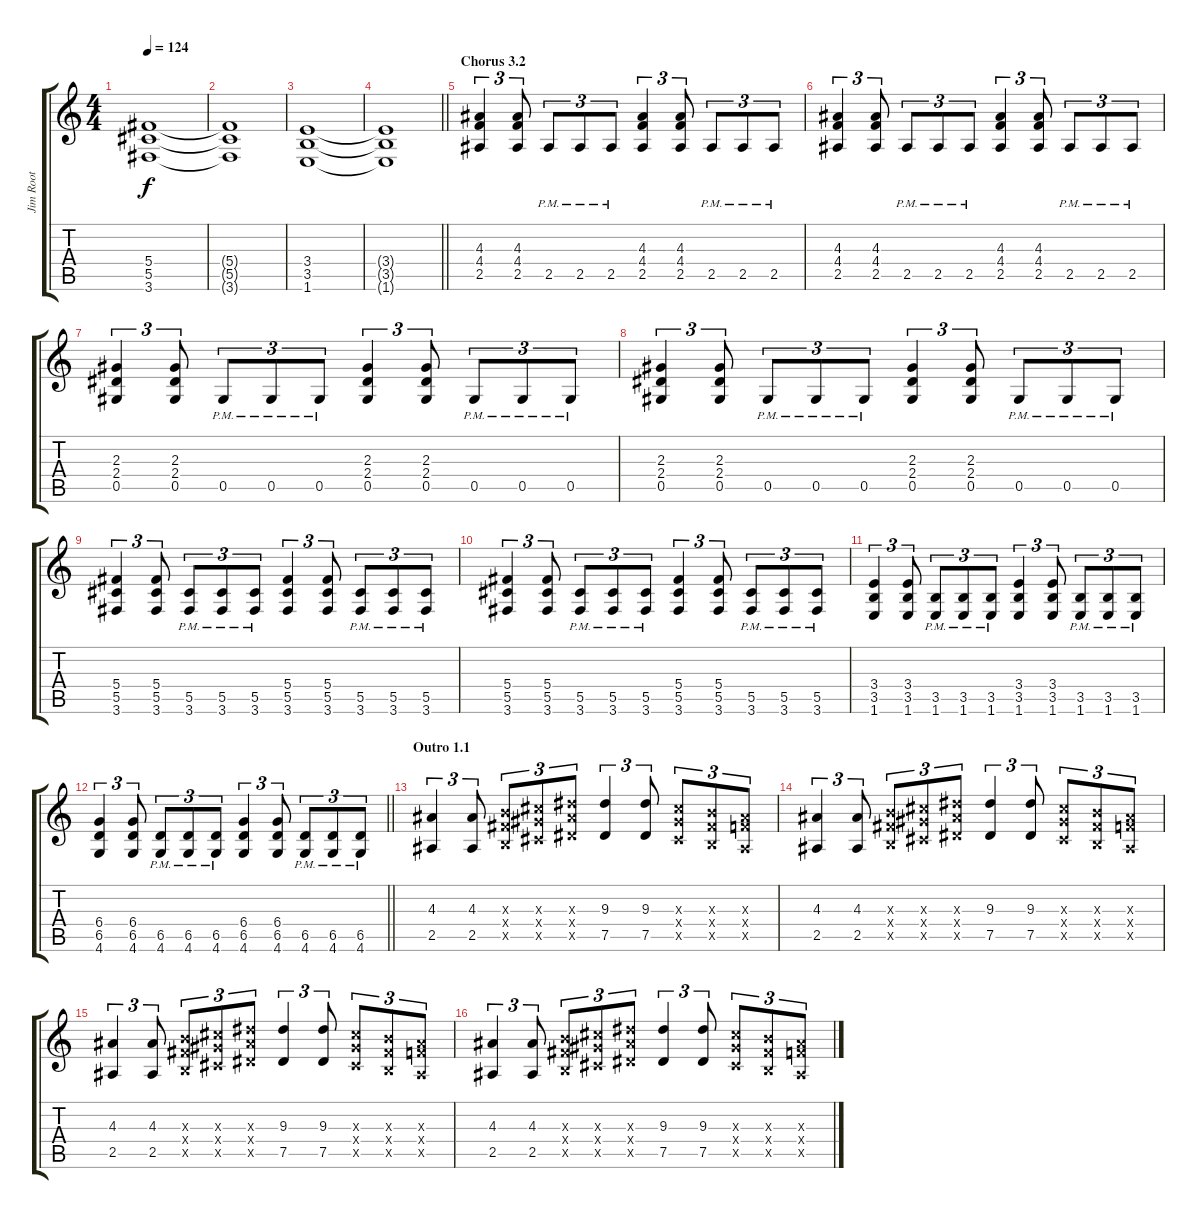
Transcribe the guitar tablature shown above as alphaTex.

\track ("Jim Root" "Jim Root") {instrument distortionguitar}
\staff {score tabs}
\tuning (Eb4 Bb3 Gb3 Db3 Ab2 Eb2) {hide}
\ts (4 4)
\tempo 124
\clef g2
\ks c
(5.4 5.5 3.6).1{dy f} |
(5.4{t} 5.5{t} 3.6{t}).1 |
(3.4 3.5 1.6).1 |
\barLineRight lightlight
(3.4{t} 3.5{t} 1.6{t}).1 |
\section ("" "Chorus 3.2")
(4.3 4.4 2.5).4{tu (3 2)} (4.3 4.4 2.5).8{tu (3 2)} 2.5{pm}.8{tu (3 2)} 2.5{pm}.8{tu (3 2)} 2.5{pm}.8{tu (3 2)} (4.3 4.4 2.5).4{tu (3 2)} (4.3 4.4 2.5).8{tu (3 2)} 2.5{pm}.8{tu (3 2)} 2.5{pm}.8{tu (3 2)} 2.5{pm}.8{tu (3 2)} |
(4.3 4.4 2.5).4{tu (3 2)} (4.3 4.4 2.5).8{tu (3 2)} 2.5{pm}.8{tu (3 2)} 2.5{pm}.8{tu (3 2)} 2.5{pm}.8{tu (3 2)} (4.3 4.4 2.5).4{tu (3 2)} (4.3 4.4 2.5).8{tu (3 2)} 2.5{pm}.8{tu (3 2)} 2.5{pm}.8{tu (3 2)} 2.5{pm}.8{tu (3 2)} |
(2.3 2.4 0.5).4{tu (3 2)} (2.3 2.4 0.5).8{tu (3 2)} 0.5{pm}.8{tu (3 2)} 0.5{pm}.8{tu (3 2)} 0.5{pm}.8{tu (3 2)} (2.3 2.4 0.5).4{tu (3 2)} (2.3 2.4 0.5).8{tu (3 2)} 0.5{pm}.8{tu (3 2)} 0.5{pm}.8{tu (3 2)} 0.5{pm}.8{tu (3 2)} |
(2.3 2.4 0.5).4{tu (3 2)} (2.3 2.4 0.5).8{tu (3 2)} 0.5{pm}.8{tu (3 2)} 0.5{pm}.8{tu (3 2)} 0.5{pm}.8{tu (3 2)} (2.3 2.4 0.5).4{tu (3 2)} (2.3 2.4 0.5).8{tu (3 2)} 0.5{pm}.8{tu (3 2)} 0.5{pm}.8{tu (3 2)} 0.5{pm}.8{tu (3 2)} |
(5.4 5.5 3.6).4{tu (3 2)} (5.4 5.5 3.6).8{tu (3 2)} (5.5{pm} 3.6{pm}).8{tu (3 2)} (5.5{pm} 3.6{pm}).8{tu (3 2)} (5.5{pm} 3.6{pm}).8{tu (3 2)} (5.4 5.5 3.6).4{tu (3 2)} (5.4 5.5 3.6).8{tu (3 2)} (5.5{pm} 3.6{pm}).8{tu (3 2)} (5.5{pm} 3.6{pm}).8{tu (3 2)} (5.5{pm} 3.6{pm}).8{tu (3 2)} |
(5.4 5.5 3.6).4{tu (3 2)} (5.4 5.5 3.6).8{tu (3 2)} (5.5{pm} 3.6{pm}).8{tu (3 2)} (5.5{pm} 3.6{pm}).8{tu (3 2)} (5.5{pm} 3.6{pm}).8{tu (3 2)} (5.4 5.5 3.6).4{tu (3 2)} (5.4 5.5 3.6).8{tu (3 2)} (5.5{pm} 3.6{pm}).8{tu (3 2)} (5.5{pm} 3.6{pm}).8{tu (3 2)} (5.5{pm} 3.6{pm}).8{tu (3 2)} |
(3.4 3.5 1.6).4{tu (3 2)} (3.4 3.5 1.6).8{tu (3 2)} (3.5{pm} 1.6{pm}).8{tu (3 2)} (3.5{pm} 1.6{pm}).8{tu (3 2)} (3.5{pm} 1.6{pm}).8{tu (3 2)} (3.4 3.5 1.6).4{tu (3 2)} (3.4 3.5 1.6).8{tu (3 2)} (3.5{pm} 1.6{pm}).8{tu (3 2)} (3.5{pm} 1.6{pm}).8{tu (3 2)} (3.5{pm} 1.6{pm}).8{tu (3 2)} |
\barLineRight lightlight
(6.4 6.5 4.6).4{tu (3 2)} (6.4 6.5 4.6).8{tu (3 2)} (6.5{pm} 4.6{pm}).8{tu (3 2)} (6.5{pm} 4.6{pm}).8{tu (3 2)} (6.5{pm} 4.6{pm}).8{tu (3 2)} (6.4 6.5 4.6).4{tu (3 2)} (6.4 6.5 4.6).8{tu (3 2)} (6.5{pm} 4.6{pm}).8{tu (3 2)} (6.5{pm} 4.6{pm}).8{tu (3 2)} (6.5{pm} 4.6{pm}).8{tu (3 2)} |
\section ("" "Outro 1.1")
(4.3 2.5).4{tu (3 2)} (4.3 2.5).8{tu (3 2)} (5.3{x} 5.4{x} 3.5{x}).8{tu (3 2)} (7.3{x} 7.4{x} 5.5{x}).8{tu (3 2)} (9.3{x} 9.4{x} 7.5{x}).8{tu (3 2)} (9.3 7.5).4{tu (3 2)} (9.3 7.5).8{tu (3 2)} (7.3{x} 7.4{x} 5.5{x}).8{tu (3 2)} (5.3{x} 5.4{x} 3.5{x}).8{tu (3 2)} (4.3{x} 4.4{x} 2.5{x}).8{tu (3 2)} |
(4.3 2.5).4{tu (3 2)} (4.3 2.5).8{tu (3 2)} (5.3{x} 5.4{x} 3.5{x}).8{tu (3 2)} (7.3{x} 7.4{x} 5.5{x}).8{tu (3 2)} (9.3{x} 9.4{x} 7.5{x}).8{tu (3 2)} (9.3 7.5).4{tu (3 2)} (9.3 7.5).8{tu (3 2)} (7.3{x} 7.4{x} 5.5{x}).8{tu (3 2)} (5.3{x} 5.4{x} 3.5{x}).8{tu (3 2)} (4.3{x} 4.4{x} 2.5{x}).8{tu (3 2)} |
(4.3 2.5).4{tu (3 2)} (4.3 2.5).8{tu (3 2)} (5.3{x} 5.4{x} 3.5{x}).8{tu (3 2)} (7.3{x} 7.4{x} 5.5{x}).8{tu (3 2)} (9.3{x} 9.4{x} 7.5{x}).8{tu (3 2)} (9.3 7.5).4{tu (3 2)} (9.3 7.5).8{tu (3 2)} (7.3{x} 7.4{x} 5.5{x}).8{tu (3 2)} (5.3{x} 5.4{x} 3.5{x}).8{tu (3 2)} (4.3{x} 4.4{x} 2.5{x}).8{tu (3 2)} |
(4.3 2.5).4{tu (3 2)} (4.3 2.5).8{tu (3 2)} (5.3{x} 5.4{x} 3.5{x}).8{tu (3 2)} (7.3{x} 7.4{x} 5.5{x}).8{tu (3 2)} (9.3{x} 9.4{x} 7.5{x}).8{tu (3 2)} (9.3 7.5).4{tu (3 2)} (9.3 7.5).8{tu (3 2)} (7.3{x} 7.4{x} 5.5{x}).8{tu (3 2)} (5.3{x} 5.4{x} 3.5{x}).8{tu (3 2)} (4.3{x} 4.4{x} 2.5{x}).8{tu (3 2)}
